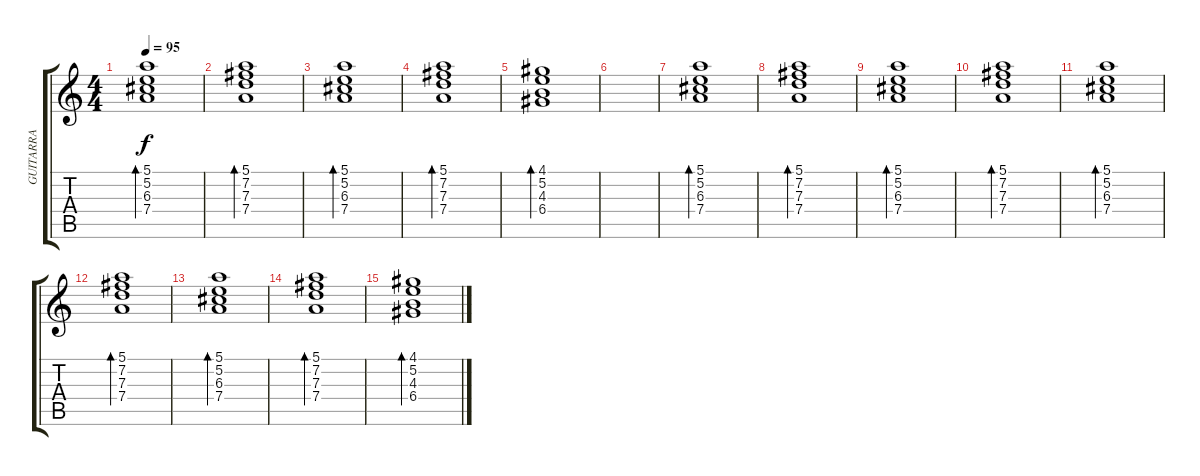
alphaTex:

\track ("GUITARRA" "GUITARRA") {instrument electricguitarjazz}
\staff {score tabs}
\tuning (E4 B3 G3 D3 A2 E2) {hide}
\ts (4 4)
\tempo 95
\clef g2
\ks c
(5.1 5.2 6.3 7.4).1{bd 120 dy f} |
(5.1 7.2 7.3 7.4).1{bd 120} |
(5.1 5.2 6.3 7.4).1{bd 120} |
(5.1 7.2 7.3 7.4).1{bd 120} |
(4.1 5.2 4.3 6.4).1{bd 120} |
|
(5.1 5.2 6.3 7.4).1{bd 120} |
(5.1 7.2 7.3 7.4).1{bd 120} |
(5.1 5.2 6.3 7.4).1{bd 120} |
(5.1 7.2 7.3 7.4).1{bd 120} |
(5.1 5.2 6.3 7.4).1{bd 120} |
(5.1 7.2 7.3 7.4).1{bd 120} |
(5.1 5.2 6.3 7.4).1{bd 120} |
(5.1 7.2 7.3 7.4).1{bd 120} |
(4.1 5.2 4.3 6.4).1{bd 120}
